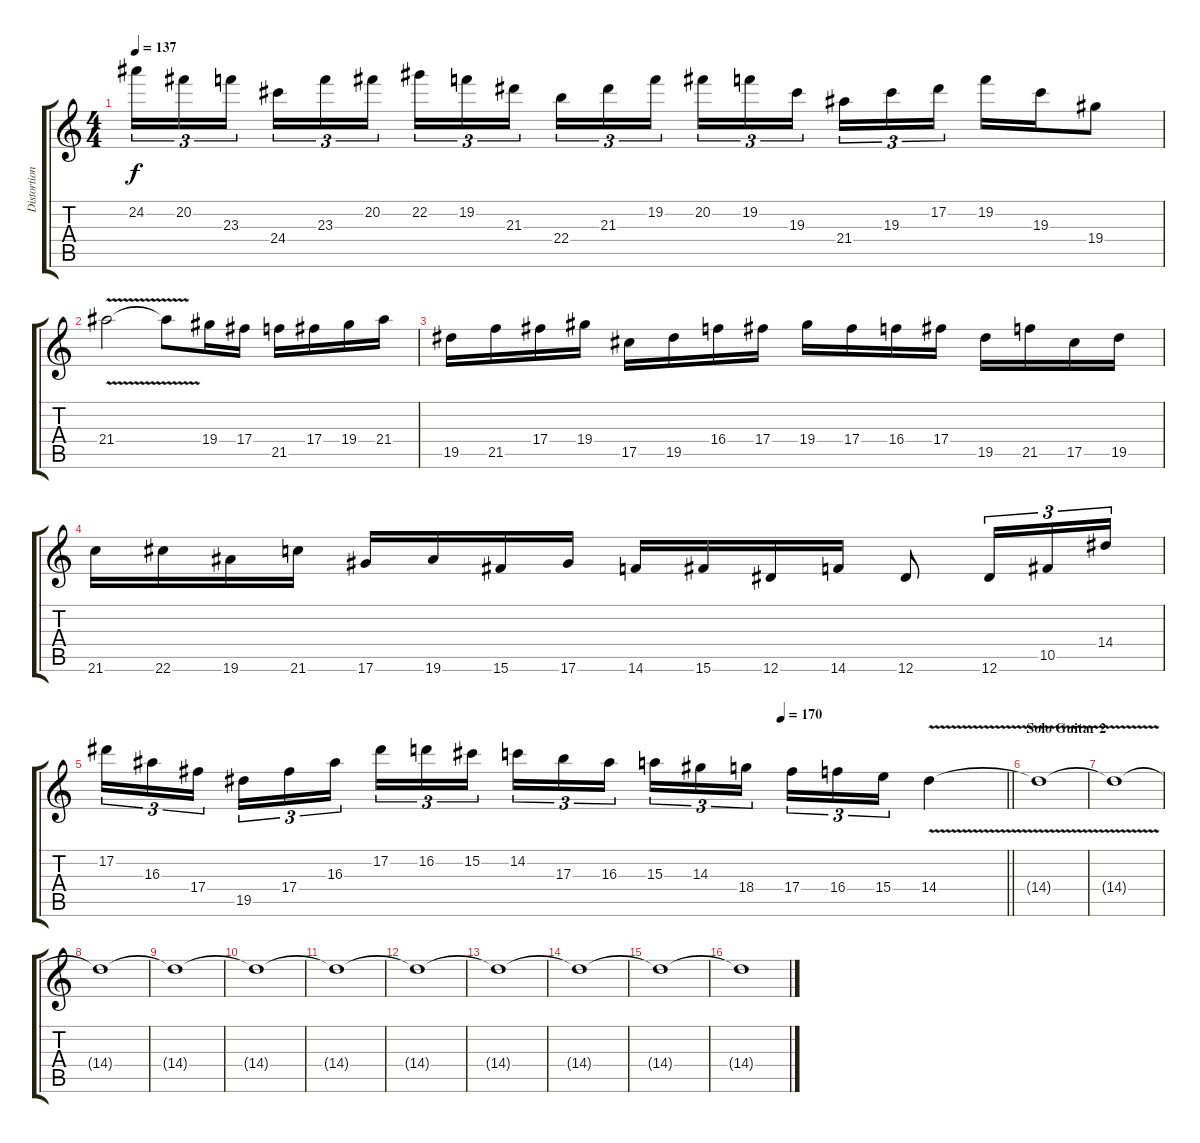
\track ("Distortion Guitar 1" "Distortion") {instrument distortionguitar}
\staff {score tabs}
\tuning (Eb4 Bb3 Gb3 Db3 Ab2 Eb2) {hide}
\ts (4 4)
\tempo 137
\clef g2
\ks c
24.2.16{tu (3 2) dy f} 20.2.16{tu (3 2)} 23.3.16{tu (3 2) beam splitsecondary} 24.4.16{tu (3 2)} 23.3.16{tu (3 2)} 20.2.16{tu (3 2)} 22.2.16{tu (3 2)} 19.2.16{tu (3 2)} 21.3.16{tu (3 2) beam splitsecondary} 22.4.16{tu (3 2)} 21.3.16{tu (3 2)} 19.2.16{tu (3 2)} 20.2.16{tu (3 2)} 19.2.16{tu (3 2)} 19.3.16{tu (3 2) beam splitsecondary} 21.4.16{tu (3 2)} 19.3.16{tu (3 2)} 17.2.16{tu (3 2)} 19.2.16 19.3.16 19.4.8 |
21.4{v}.2 21.4{t}.8 19.4.16 17.4.16 21.5.16 17.4.16 19.4.16 21.4.16 |
19.5.16 21.5.16 17.4.16 19.4.16 17.5.16 19.5.16 16.4.16 17.4.16 19.4.16 17.4.16 16.4.16 17.4.16 19.5.16 21.5.16 17.5.16 19.5.16 |
21.6.16 22.6.16 19.6.16 21.6.16 17.6.16 19.6.16 15.6.16 17.6.16 14.6.16 15.6.16 12.6.16 14.6.16 12.6.8 12.6.16{tu (3 2)} 10.5.16{tu (3 2)} 14.4.16{tu (3 2)} |
\tempo (170 0.75)
\barLineRight lightlight
17.2.16{tu (3 2)} 16.3.16{tu (3 2)} 17.4.16{tu (3 2) beam splitsecondary} 19.5.16{tu (3 2)} 17.4.16{tu (3 2)} 16.3.16{tu (3 2)} 17.2.16{tu (3 2)} 16.2.16{tu (3 2)} 15.2.16{tu (3 2) beam splitsecondary} 14.2.16{tu (3 2)} 17.3.16{tu (3 2)} 16.3.16{tu (3 2)} 15.3.16{tu (3 2)} 14.3.16{tu (3 2)} 18.4.16{tu (3 2) beam splitsecondary} 17.4.16{tu (3 2)} 16.4.16{tu (3 2)} 15.4.16{tu (3 2)} 14.4{v}.4 |
\section ("" "Solo Guitar 2")
14.4{v t}.1{volume 14} |
14.4{t}.1 |
14.4{t}.1 |
14.4{t}.1 |
14.4{t}.1{volume 13} |
14.4{t}.1 |
14.4{t}.1 |
14.4{t}.1 |
14.4{t}.1 |
14.4{t}.1 |
14.4{t}.1
